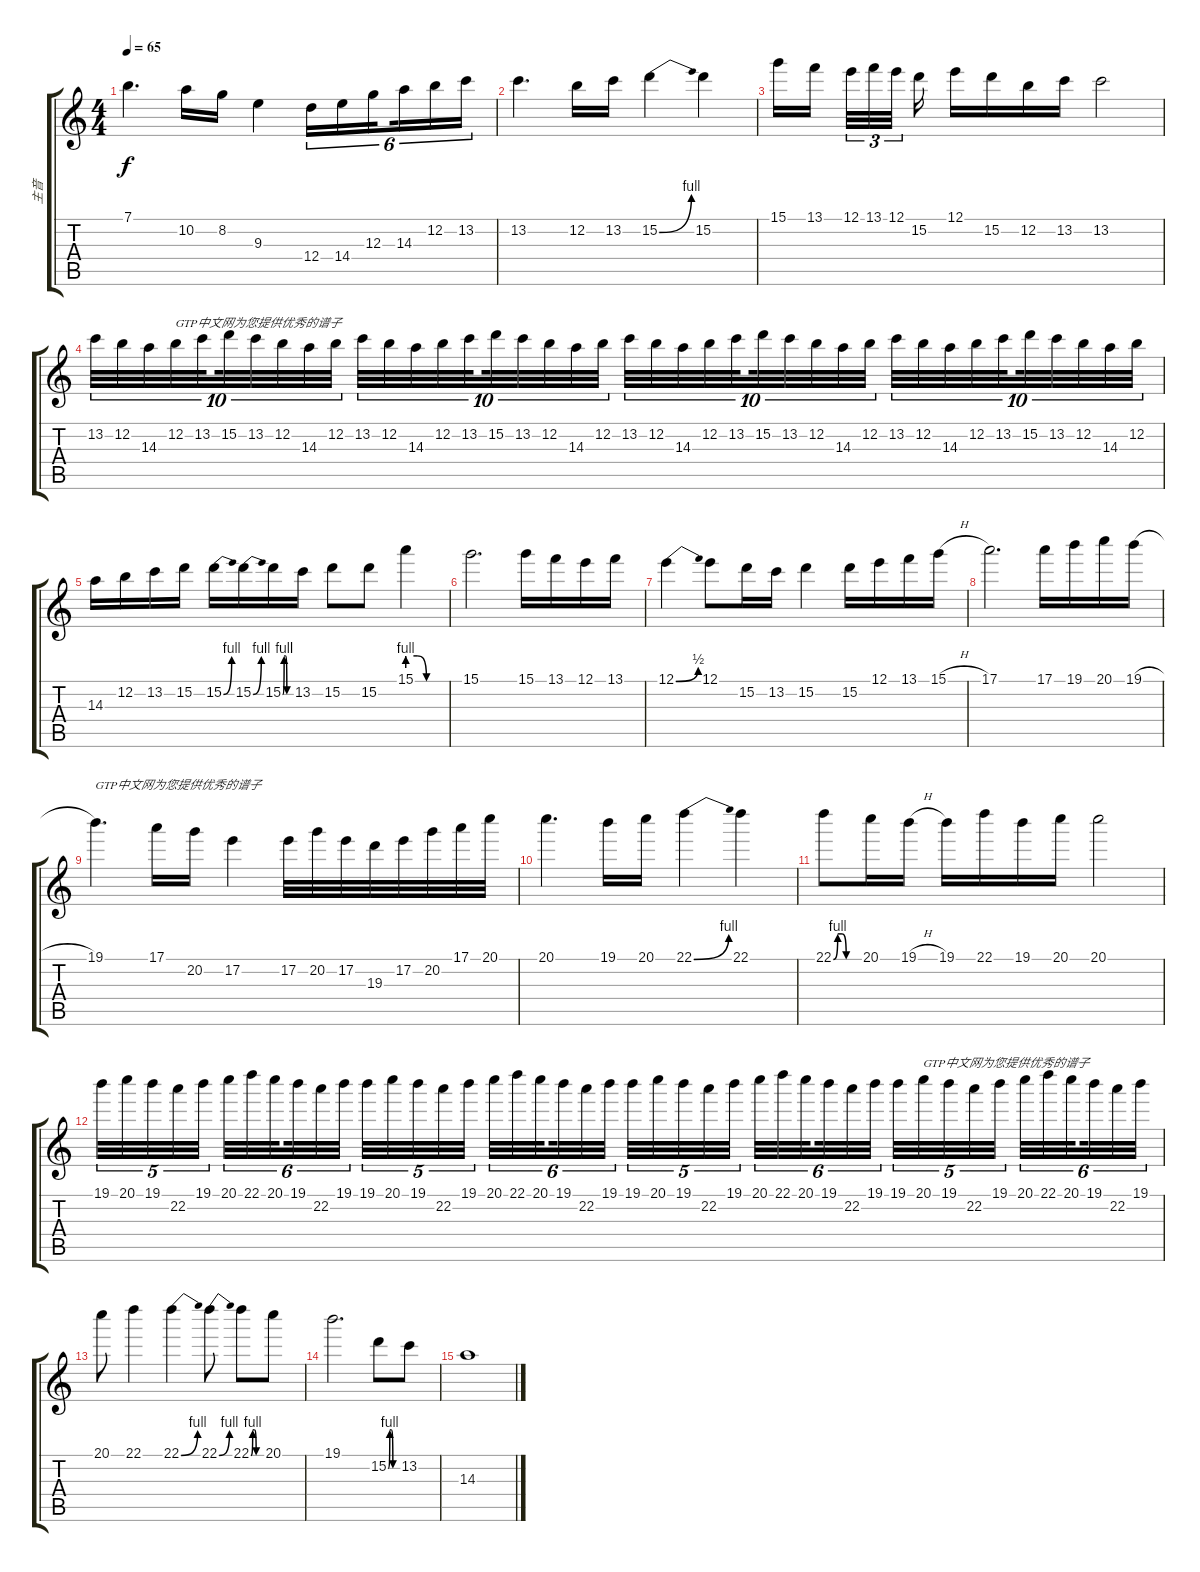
\track ("主音" "主音") {instrument distortionguitar}
\staff {score tabs}
\tuning (E4 B3 G3 D3 A2 E2) {hide}
\ts (4 4)
\tempo 65
\clef g2
\ks c
7.1.4{d dy f} 10.2.16 8.2.16 9.3.4 12.4.16{tu (6 4)} 14.4.16{tu (6 4)} 12.3.16{tu (6 4) beam splitsecondary} 14.3.16{tu (6 4)} 12.2.16{tu (6 4)} 13.2.16{tu (6 4)} |
13.2.4{d} 12.2.16 13.2.16 15.2{be (bend 0 0 60 4)}.4 15.2.4 |
15.1.16 13.1.16{beam splitsecondary} 12.1.32{tu (3 2)} 13.1.32{tu (3 2)} 12.1.32{tu (3 2) beam splitsecondary} 15.2.16 12.1.16 15.2.16 12.2.16 13.2.16 13.2.2 |
13.2.32{tu (10 8)} 12.2.32{tu (10 8)} 14.3.32{tu (10 8)} 12.2.32{tu (10 8) txt "GTP中文网为您提供优秀的谱子"} 13.2.32{tu (10 8) beam splitsecondary} 15.2.32{tu (10 8)} 13.2.32{tu (10 8)} 12.2.32{tu (10 8)} 14.3.32{tu (10 8)} 12.2.32{tu (10 8)} 13.2.32{tu (10 8)} 12.2.32{tu (10 8)} 14.3.32{tu (10 8)} 12.2.32{tu (10 8)} 13.2.32{tu (10 8) beam splitsecondary} 15.2.32{tu (10 8)} 13.2.32{tu (10 8)} 12.2.32{tu (10 8)} 14.3.32{tu (10 8)} 12.2.32{tu (10 8)} 13.2.32{tu (10 8)} 12.2.32{tu (10 8)} 14.3.32{tu (10 8)} 12.2.32{tu (10 8)} 13.2.32{tu (10 8) beam splitsecondary} 15.2.32{tu (10 8)} 13.2.32{tu (10 8)} 12.2.32{tu (10 8)} 14.3.32{tu (10 8)} 12.2.32{tu (10 8)} 13.2.32{tu (10 8)} 12.2.32{tu (10 8)} 14.3.32{tu (10 8)} 12.2.32{tu (10 8)} 13.2.32{tu (10 8) beam splitsecondary} 15.2.32{tu (10 8)} 13.2.32{tu (10 8)} 12.2.32{tu (10 8)} 14.3.32{tu (10 8)} 12.2.32{tu (10 8)} |
14.3.16 12.2.16 13.2.16 15.2.16 15.2{be (bend 0 0 60 4)}.16 15.2{be (bend 0 0 60 4)}.16 15.2{be (custom 0 0 10 4 20 4 30 0 60 0)}.16 13.2.16 15.2.8 15.2.8 15.1{be (custom 0 4 15 4 30 0 60 0)}.4 |
15.1.2{d} 15.1.16 13.1.16 12.1.16 13.1.16 |
12.1{be (bend 0 0 60 2)}.4 12.1.8 15.2.16 13.2.16 15.2.4 15.2.16 12.1.16 13.1.16 15.1{h}.16 |
17.1.2{d} 17.1.16 19.1.16 20.1.16 19.1{h}.16 |
19.1.4{d txt "GTP中文网为您提供优秀的谱子"} 17.1.16 20.2.16 17.2.4 17.2.32 20.2.32 17.2.32 19.3.32 17.2.32 20.2.32 17.1.32 20.1.32 |
20.1.4{d} 19.1.16 20.1.16 22.1{be (bend 0 0 60 4)}.4 22.1.4 |
22.1{be (custom 0 0 10 4 20 4 30 0 60 0)}.8 20.1.16 19.1{h}.16 19.1.16 22.1.16 19.1.16 20.1.16 20.1.2 |
19.1.32{tu (5 4)} 20.1.32{tu (5 4)} 19.1.32{tu (5 4)} 22.2.32{tu (5 4)} 19.1.32{tu (5 4) beam splitsecondary} 20.1.32{tu (6 4)} 22.1.32{tu (6 4)} 20.1.32{tu (6 4) beam splitsecondary} 19.1.32{tu (6 4)} 22.2.32{tu (6 4)} 19.1.32{tu (6 4)} 19.1.32{tu (5 4)} 20.1.32{tu (5 4)} 19.1.32{tu (5 4)} 22.2.32{tu (5 4)} 19.1.32{tu (5 4) beam splitsecondary} 20.1.32{tu (6 4)} 22.1.32{tu (6 4)} 20.1.32{tu (6 4) beam splitsecondary} 19.1.32{tu (6 4)} 22.2.32{tu (6 4)} 19.1.32{tu (6 4)} 19.1.32{tu (5 4)} 20.1.32{tu (5 4)} 19.1.32{tu (5 4)} 22.2.32{tu (5 4)} 19.1.32{tu (5 4) beam splitsecondary} 20.1.32{tu (6 4)} 22.1.32{tu (6 4)} 20.1.32{tu (6 4) beam splitsecondary} 19.1.32{tu (6 4)} 22.2.32{tu (6 4)} 19.1.32{tu (6 4)} 19.1.32{tu (5 4)} 20.1.32{tu (5 4) txt "GTP中文网为您提供优秀的谱子"} 19.1.32{tu (5 4)} 22.2.32{tu (5 4)} 19.1.32{tu (5 4) beam splitsecondary} 20.1.32{tu (6 4)} 22.1.32{tu (6 4)} 20.1.32{tu (6 4) beam splitsecondary} 19.1.32{tu (6 4)} 22.2.32{tu (6 4)} 19.1.32{tu (6 4)} |
20.1.8 22.1.4 22.1{be (bend 0 0 60 4)}.4 22.1{be (bend 0 0 60 4)}.8 22.1{be (custom 0 0 10 4 20 4 30 0 60 0)}.8 20.1.8 |
19.1.2{d} 15.2{be (custom 0 0 10 4 20 4 30 0 60 0)}.8 13.2.8 |
14.3.1
